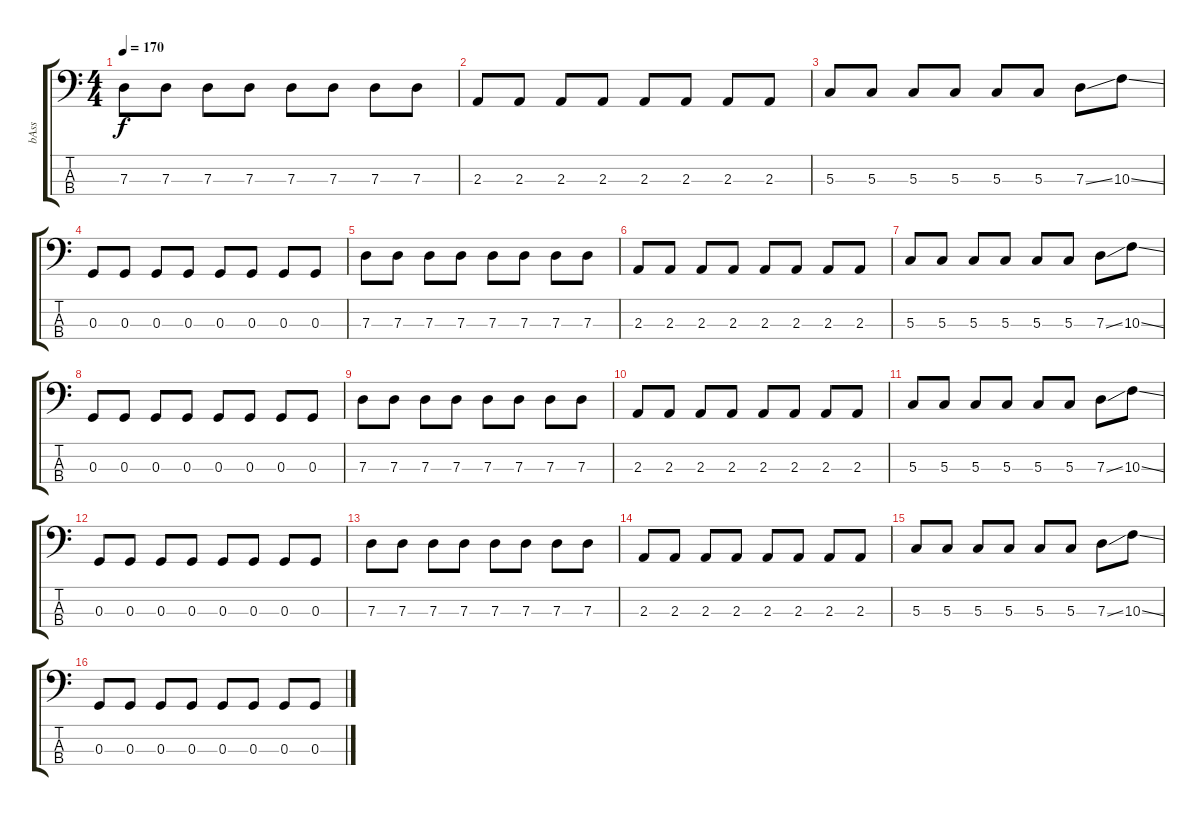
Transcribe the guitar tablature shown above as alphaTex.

\track ("bAss" "bAss") {instrument electricbassfinger}
\staff {score tabs}
\tuning (F2 C2 G1 C1) {hide}
\ts (4 4)
\tempo 170
\clef f4
\ks c
7.3.8{dy f} 7.3.8 7.3.8 7.3.8 7.3.8 7.3.8 7.3.8 7.3.8 |
2.3.8 2.3.8 2.3.8 2.3.8 2.3.8 2.3.8 2.3.8 2.3.8 |
5.3.8 5.3.8 5.3.8 5.3.8 5.3.8 5.3.8 7.3{ss}.8 10.3{ss}.8 |
0.3.8 0.3.8 0.3.8 0.3.8 0.3.8 0.3.8 0.3.8 0.3.8 |
7.3.8 7.3.8 7.3.8 7.3.8 7.3.8 7.3.8 7.3.8 7.3.8 |
2.3.8 2.3.8 2.3.8 2.3.8 2.3.8 2.3.8 2.3.8 2.3.8 |
5.3.8 5.3.8 5.3.8 5.3.8 5.3.8 5.3.8 7.3{ss}.8 10.3{ss}.8 |
0.3.8 0.3.8 0.3.8 0.3.8 0.3.8 0.3.8 0.3.8 0.3.8 |
7.3.8 7.3.8 7.3.8 7.3.8 7.3.8 7.3.8 7.3.8 7.3.8 |
2.3.8 2.3.8 2.3.8 2.3.8 2.3.8 2.3.8 2.3.8 2.3.8 |
5.3.8 5.3.8 5.3.8 5.3.8 5.3.8 5.3.8 7.3{ss}.8 10.3{ss}.8 |
0.3.8 0.3.8 0.3.8 0.3.8 0.3.8 0.3.8 0.3.8 0.3.8 |
7.3.8 7.3.8 7.3.8 7.3.8 7.3.8 7.3.8 7.3.8 7.3.8 |
2.3.8 2.3.8 2.3.8 2.3.8 2.3.8 2.3.8 2.3.8 2.3.8 |
5.3.8 5.3.8 5.3.8 5.3.8 5.3.8 5.3.8 7.3{ss}.8 10.3{ss}.8 |
0.3.8 0.3.8 0.3.8 0.3.8 0.3.8 0.3.8 0.3.8 0.3.8
